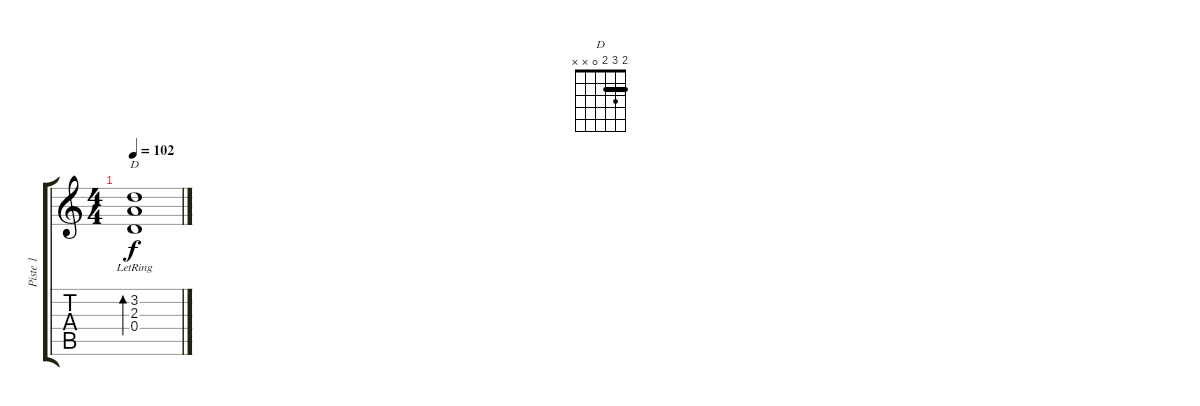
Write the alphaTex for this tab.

\track ("Piste 1" "Piste 1") {instrument acousticguitarsteel}
\staff {score tabs}
\tuning (E4 B3 G3 D3 A2 E2) {hide}
\chord ("D" 2 3 2 0 x x) {barre 2}
\ts (4 4)
\tempo 102
\clef g2
\ks c
(3.2{lr} 2.3 0.4).1{bd 240 ch "D" dy f}
